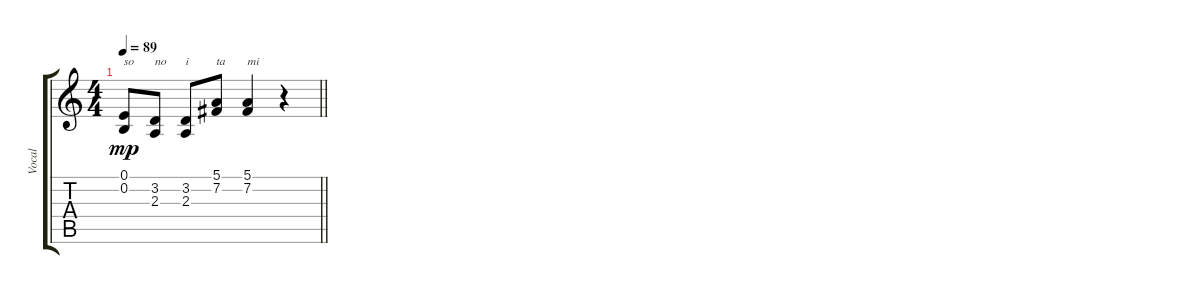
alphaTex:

\track ("Vocal" "Vocal") {instrument clarinet}
\staff {score tabs}
\tuning (E4 B3 G3 D3 A2 E2) {hide}
\ts (4 4)
\tempo 89
\clef g2
\barLineRight lightlight
\ks c
(0.1 0.2).8{txt "so" dy mp} (3.2 2.3).8{txt "no"} (3.2 2.3).8{txt "i"} (5.1 7.2).8{txt "ta"} (5.1 7.2).4{txt "mi"} r.4
